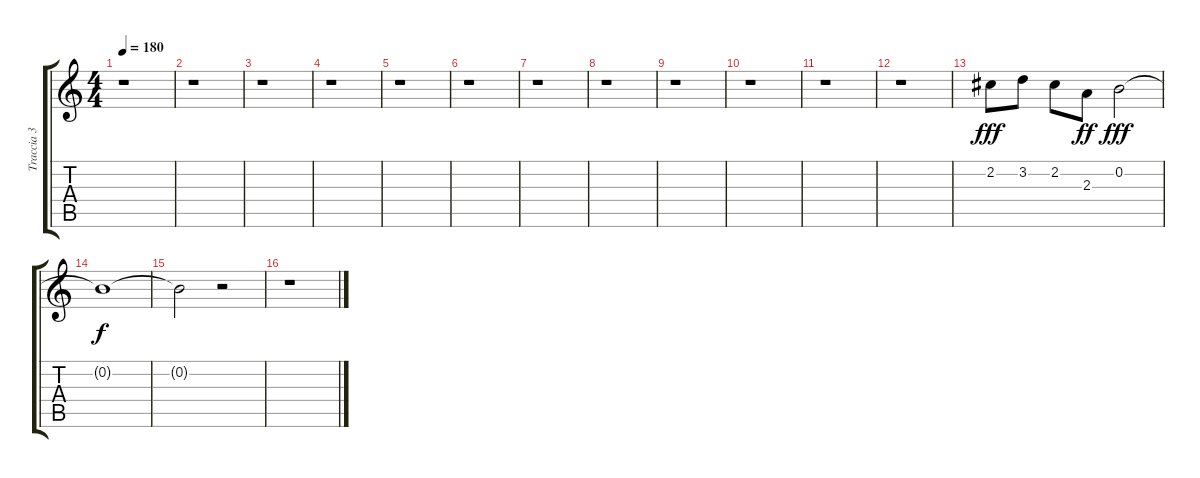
\track ("Traccia 3" "Traccia 3") {instrument electricguitarclean}
\staff {score tabs}
\tuning (E4 B3 G3 D3 A2 E2) {hide}
\ts (4 4)
\tempo 180
\clef g2
\ks c
r.1{dy mp} |
r.1 |
r.1 |
r.1 |
r.1 |
r.1 |
r.1 |
r.1 |
r.1 |
r.1 |
r.1 |
r.1 |
2.2.8{dy fff} 3.2.8 2.2.8 2.3.8{dy ff} 0.2.2{dy fff} |
0.2{t}.1{dy f} |
0.2{t}.2 r.2 |
r.1
